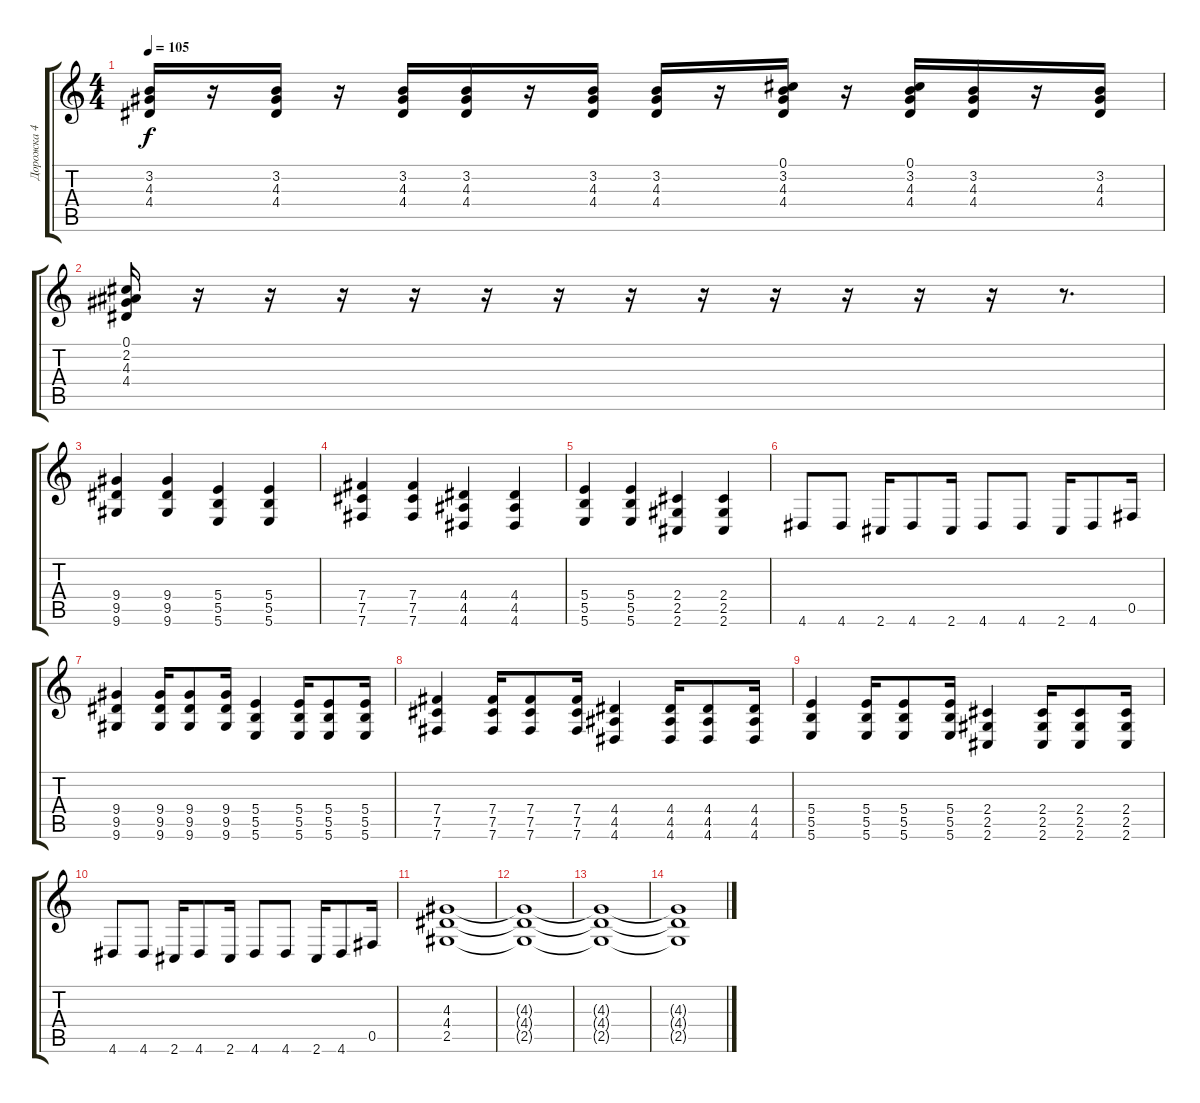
\track ("Дорожка 4" "Дорожка 4") {instrument overdrivenguitar}
\staff {score tabs}
\tuning (Db4 Ab3 E3 B2 Gb2 B1) {hide}
\ts (4 4)
\tempo 105
\clef g2
\ks c
(3.2 4.3 4.4).16{dy f} r.16 (3.2 4.3 4.4).16 r.16 (3.2 4.3 4.4).16 (3.2 4.3 4.4).16 r.16 (3.2 4.3 4.4).16 (3.2 4.3 4.4).16 r.16 (0.1 3.2 4.3 4.4).16 r.16 (0.1 3.2 4.3 4.4).16 (3.2 4.3 4.4).16 r.16 (3.2 4.3 4.4).16 |
(0.1 2.2 4.3 4.4).16 r.16 r.16 r.16 r.16 r.16 r.16 r.16 r.16 r.16 r.16 r.16 r.16 r.8{d} |
(9.4 9.5 9.6).4 (9.4 9.5 9.6).4 (5.4 5.5 5.6).4 (5.4 5.5 5.6).4 |
(7.4 7.5 7.6).4 (7.4 7.5 7.6).4 (4.4 4.5 4.6).4 (4.4 4.5 4.6).4 |
(5.4 5.5 5.6).4 (5.4 5.5 5.6).4 (2.4 2.5 2.6).4 (2.4 2.5 2.6).4 |
4.6.8 4.6.8 2.6.16 4.6.8 2.6.16 4.6.8 4.6.8 2.6.16 4.6.8 0.5.16 |
(9.4 9.5 9.6).4 (9.4 9.5 9.6).16 (9.4 9.5 9.6).8 (9.4 9.5 9.6).16 (5.4 5.5 5.6).4 (5.4 5.5 5.6).16 (5.4 5.5 5.6).8 (5.4 5.5 5.6).16 |
(7.4 7.5 7.6).4 (7.4 7.5 7.6).16 (7.4 7.5 7.6).8 (7.4 7.5 7.6).16 (4.4 4.5 4.6).4 (4.4 4.5 4.6).16 (4.4 4.5 4.6).8 (4.4 4.5 4.6).16 |
(5.4 5.5 5.6).4 (5.4 5.5 5.6).16 (5.4 5.5 5.6).8 (5.4 5.5 5.6).16 (2.4 2.5 2.6).4 (2.4 2.5 2.6).16 (2.4 2.5 2.6).8 (2.4 2.5 2.6).16 |
4.6.8 4.6.8 2.6.16 4.6.8 2.6.16 4.6.8 4.6.8 2.6.16 4.6.8 0.5.16 |
(4.3 4.4 2.5).1 |
(4.3{t} 4.4{t} 2.5{t}).1 |
(4.3{t} 4.4{t} 2.5{t}).1 |
(4.3{t} 4.4{t} 2.5{t}).1
